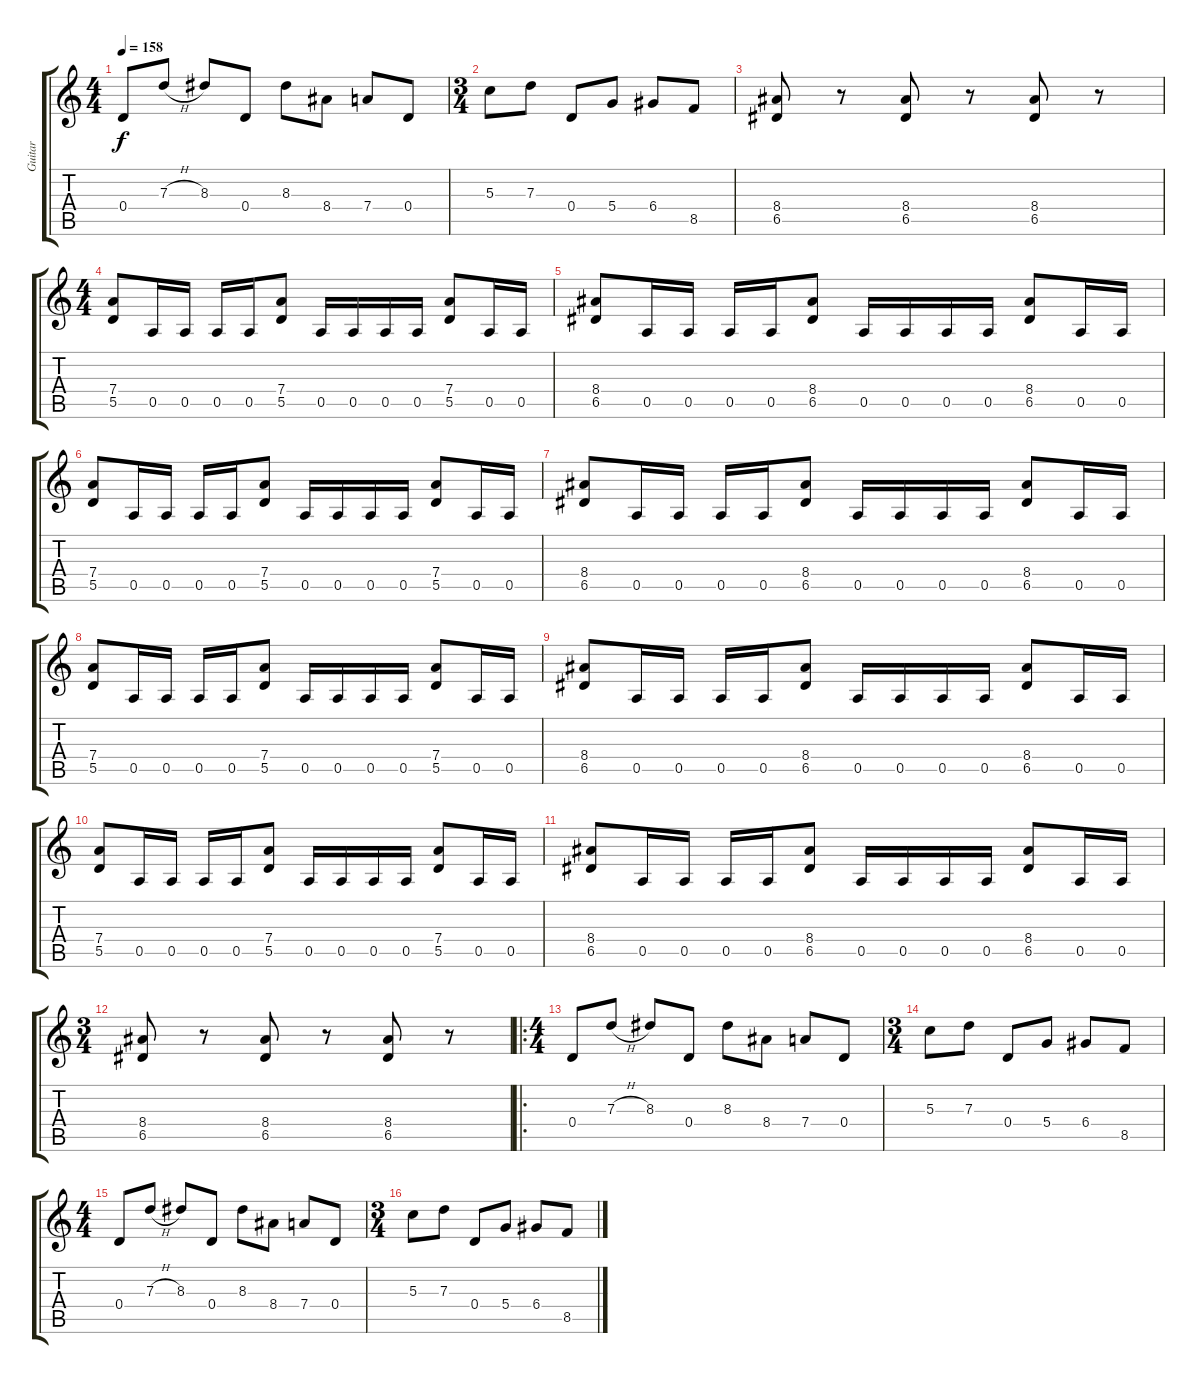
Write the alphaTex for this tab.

\track ("Guitar" "Guitar") {instrument overdrivenguitar}
\staff {score tabs}
\tuning (E4 B3 G3 D3 A2 E2) {hide}
\ts (4 4)
\tempo 158
\clef g2
\ks c
0.4.8{dy f} 7.3{h}.8 8.3.8 0.4.8 8.3.8 8.4.8 7.4.8 0.4.8 |
\ts (3 4)
5.3.8 7.3.8 0.4.8 5.4.8 6.4.8 8.5.8 |
(8.4 6.5).8 r.8 (8.4 6.5).8 r.8 (8.4 6.5).8 r.8 |
\ts (4 4)
(7.4 5.5).8 0.5.16 0.5.16 0.5.16 0.5.16 (7.4 5.5).8 0.5.16 0.5.16 0.5.16 0.5.16 (7.4 5.5).8 0.5.16 0.5.16 |
(8.4 6.5).8 0.5.16 0.5.16 0.5.16 0.5.16 (8.4 6.5).8 0.5.16 0.5.16 0.5.16 0.5.16 (8.4 6.5).8 0.5.16 0.5.16 |
(7.4 5.5).8 0.5.16 0.5.16 0.5.16 0.5.16 (7.4 5.5).8 0.5.16 0.5.16 0.5.16 0.5.16 (7.4 5.5).8 0.5.16 0.5.16 |
(8.4 6.5).8 0.5.16 0.5.16 0.5.16 0.5.16 (8.4 6.5).8 0.5.16 0.5.16 0.5.16 0.5.16 (8.4 6.5).8 0.5.16 0.5.16 |
(7.4 5.5).8 0.5.16 0.5.16 0.5.16 0.5.16 (7.4 5.5).8 0.5.16 0.5.16 0.5.16 0.5.16 (7.4 5.5).8 0.5.16 0.5.16 |
(8.4 6.5).8 0.5.16 0.5.16 0.5.16 0.5.16 (8.4 6.5).8 0.5.16 0.5.16 0.5.16 0.5.16 (8.4 6.5).8 0.5.16 0.5.16 |
(7.4 5.5).8 0.5.16 0.5.16 0.5.16 0.5.16 (7.4 5.5).8 0.5.16 0.5.16 0.5.16 0.5.16 (7.4 5.5).8 0.5.16 0.5.16 |
(8.4 6.5).8 0.5.16 0.5.16 0.5.16 0.5.16 (8.4 6.5).8 0.5.16 0.5.16 0.5.16 0.5.16 (8.4 6.5).8 0.5.16 0.5.16 |
\ts (3 4)
(8.4 6.5).8 r.8 (8.4 6.5).8 r.8 (8.4 6.5).8 r.8 |
\ro
\ts (4 4)
0.4.8 7.3{h}.8 8.3.8 0.4.8 8.3.8 8.4.8 7.4.8 0.4.8 |
\ts (3 4)
5.3.8 7.3.8 0.4.8 5.4.8 6.4.8 8.5.8 |
\ts (4 4)
0.4.8 7.3{h}.8 8.3.8 0.4.8 8.3.8 8.4.8 7.4.8 0.4.8 |
\ts (3 4)
5.3.8 7.3.8 0.4.8 5.4.8 6.4.8 8.5.8
